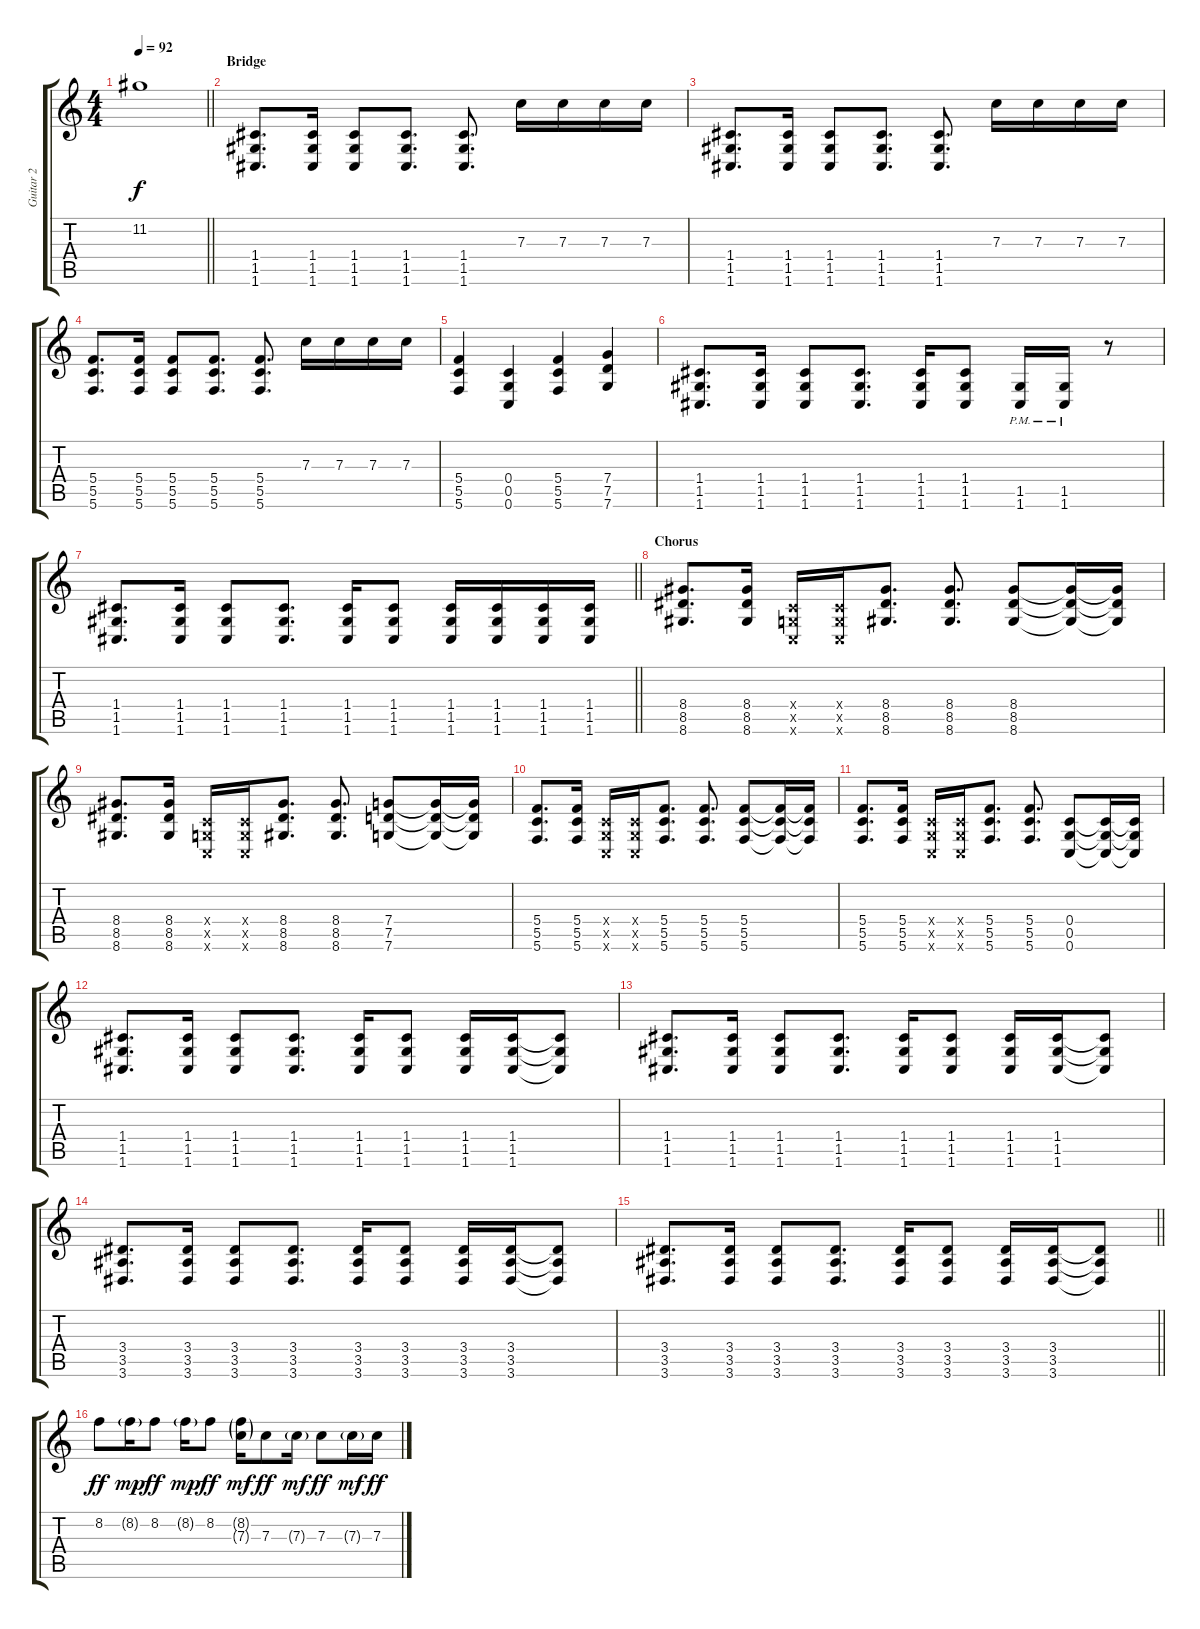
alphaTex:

\track ("Guitar 2" "Guitar 2") {instrument distortionguitar}
\staff {score tabs}
\tuning (D4 A3 F3 C3 G2 C2) {hide}
\ts (4 4)
\tempo 92
\clef g2
\barLineRight lightlight
\ks c
11.2{t}.1{dy f} |
\section ("" "Bridge")
(1.4 1.5 1.6).8{d instrument distortionguitar} (1.4 1.5 1.6).16 (1.4 1.5 1.6).8 (1.4 1.5 1.6).8{d} (1.4 1.5 1.6).8{d} 7.3.16 7.3.16 7.3.16 7.3.16 |
(1.4 1.5 1.6).8{d} (1.4 1.5 1.6).16 (1.4 1.5 1.6).8 (1.4 1.5 1.6).8{d} (1.4 1.5 1.6).8{d} 7.3.16 7.3.16 7.3.16 7.3.16 |
(5.4 5.5 5.6).8{d} (5.4 5.5 5.6).16 (5.4 5.5 5.6).8 (5.4 5.5 5.6).8{d} (5.4 5.5 5.6).8{d} 7.3.16 7.3.16 7.3.16 7.3.16 |
(5.4 5.5 5.6).4 (0.4 0.5 0.6).4 (5.4 5.5 5.6).4 (7.4 7.5 7.6).4 |
(1.4 1.5 1.6).8{d instrument overdrivenguitar} (1.4 1.5 1.6).16 (1.4 1.5 1.6).8 (1.4 1.5 1.6).8{d} (1.4 1.5 1.6).16 (1.4 1.5 1.6).8 (1.5{pm} 1.6{pm}).16 (1.5{pm} 1.6{pm}).16 r.8 |
\barLineRight lightlight
(1.4 1.5 1.6).8{d} (1.4 1.5 1.6).16 (1.4 1.5 1.6).8 (1.4 1.5 1.6).8{d} (1.4 1.5 1.6).16 (1.4 1.5 1.6).8 (1.4 1.5 1.6).16 (1.4 1.5 1.6).16 (1.4 1.5 1.6).16 (1.4 1.5 1.6).16 |
\section ("" "Chorus")
(8.4 8.5 8.6).8{d} (8.4 8.5 8.6).16 (0.4{x} 0.5{x} 0.6{x}).16 (0.4{x} 0.5{x} 0.6{x}).16 (8.4 8.5 8.6).8{d} (8.4 8.5 8.6).8{d} (8.4 8.5 8.6).8 (8.4{t} 8.5{t} 8.6{t}).16 (8.4{t} 8.5{t} 8.6{t}).16 |
(8.4 8.5 8.6).8{d} (8.4 8.5 8.6).16 (0.4{x} 0.5{x} 0.6{x}).16 (0.4{x} 0.5{x} 0.6{x}).16 (8.4 8.5 8.6).8{d} (8.4 8.5 8.6).8{d} (7.4 7.5 7.6).8 (7.4{t} 7.5{t} 7.6{t}).16 (7.4{t} 7.5{t} 7.6{t}).16 |
(5.4 5.5 5.6).8{d} (5.4 5.5 5.6).16 (0.4{x} 0.5{x} 0.6{x}).16 (0.4{x} 0.5{x} 0.6{x}).16 (5.4 5.5 5.6).8{d} (5.4 5.5 5.6).8{d} (5.4 5.5 5.6).8 (5.4{t} 5.5{t} 5.6{t}).16 (5.4{t} 5.5{t} 5.6{t}).16 |
(5.4 5.5 5.6).8{d} (5.4 5.5 5.6).16 (0.4{x} 0.5{x} 0.6{x}).16 (0.4{x} 0.5{x} 0.6{x}).16 (5.4 5.5 5.6).8{d} (5.4 5.5 5.6).8{d} (0.4 0.5 0.6).8 (0.4{t} 0.5{t} 0.6{t}).16 (0.4{t} 0.5{t} 0.6{t}).16 |
(1.4 1.5 1.6).8{d} (1.4 1.5 1.6).16 (1.4 1.5 1.6).8 (1.4 1.5 1.6).8{d} (1.4 1.5 1.6).16 (1.4 1.5 1.6).8 (1.4 1.5 1.6).16 (1.4 1.5 1.6).16 (1.4{t} 1.5{t} 1.6{t}).8 |
(1.4 1.5 1.6).8{d} (1.4 1.5 1.6).16 (1.4 1.5 1.6).8 (1.4 1.5 1.6).8{d} (1.4 1.5 1.6).16 (1.4 1.5 1.6).8 (1.4 1.5 1.6).16 (1.4 1.5 1.6).16 (1.4{t} 1.5{t} 1.6{t}).8 |
(3.4 3.5 3.6).8{d} (3.4 3.5 3.6).16 (3.4 3.5 3.6).8 (3.4 3.5 3.6).8{d} (3.4 3.5 3.6).16 (3.4 3.5 3.6).8 (3.4 3.5 3.6).16 (3.4 3.5 3.6).16 (3.4{t} 3.5{t} 3.6{t}).8 |
\barLineRight lightlight
(3.4 3.5 3.6).8{d} (3.4 3.5 3.6).16 (3.4 3.5 3.6).8 (3.4 3.5 3.6).8{d} (3.4 3.5 3.6).16 (3.4 3.5 3.6).8 (3.4 3.5 3.6).16 (3.4 3.5 3.6).16 (3.4{t} 3.5{t} 3.6{t}).8 |
\section ("" " ")
8.2.8{dy ff volume 11 instrument distortionguitar} 8.2{g}.16{dy mp} 8.2.8{dy ff} 8.2{g}.16{dy mp} 8.2.8{dy ff} (8.2{g} 7.3{g}).16{dy mf} 7.3.8{dy ff} 7.3{g}.16{dy mf} 7.3.8{dy ff} 7.3{g}.16{dy mf} 7.3.16{dy ff}
